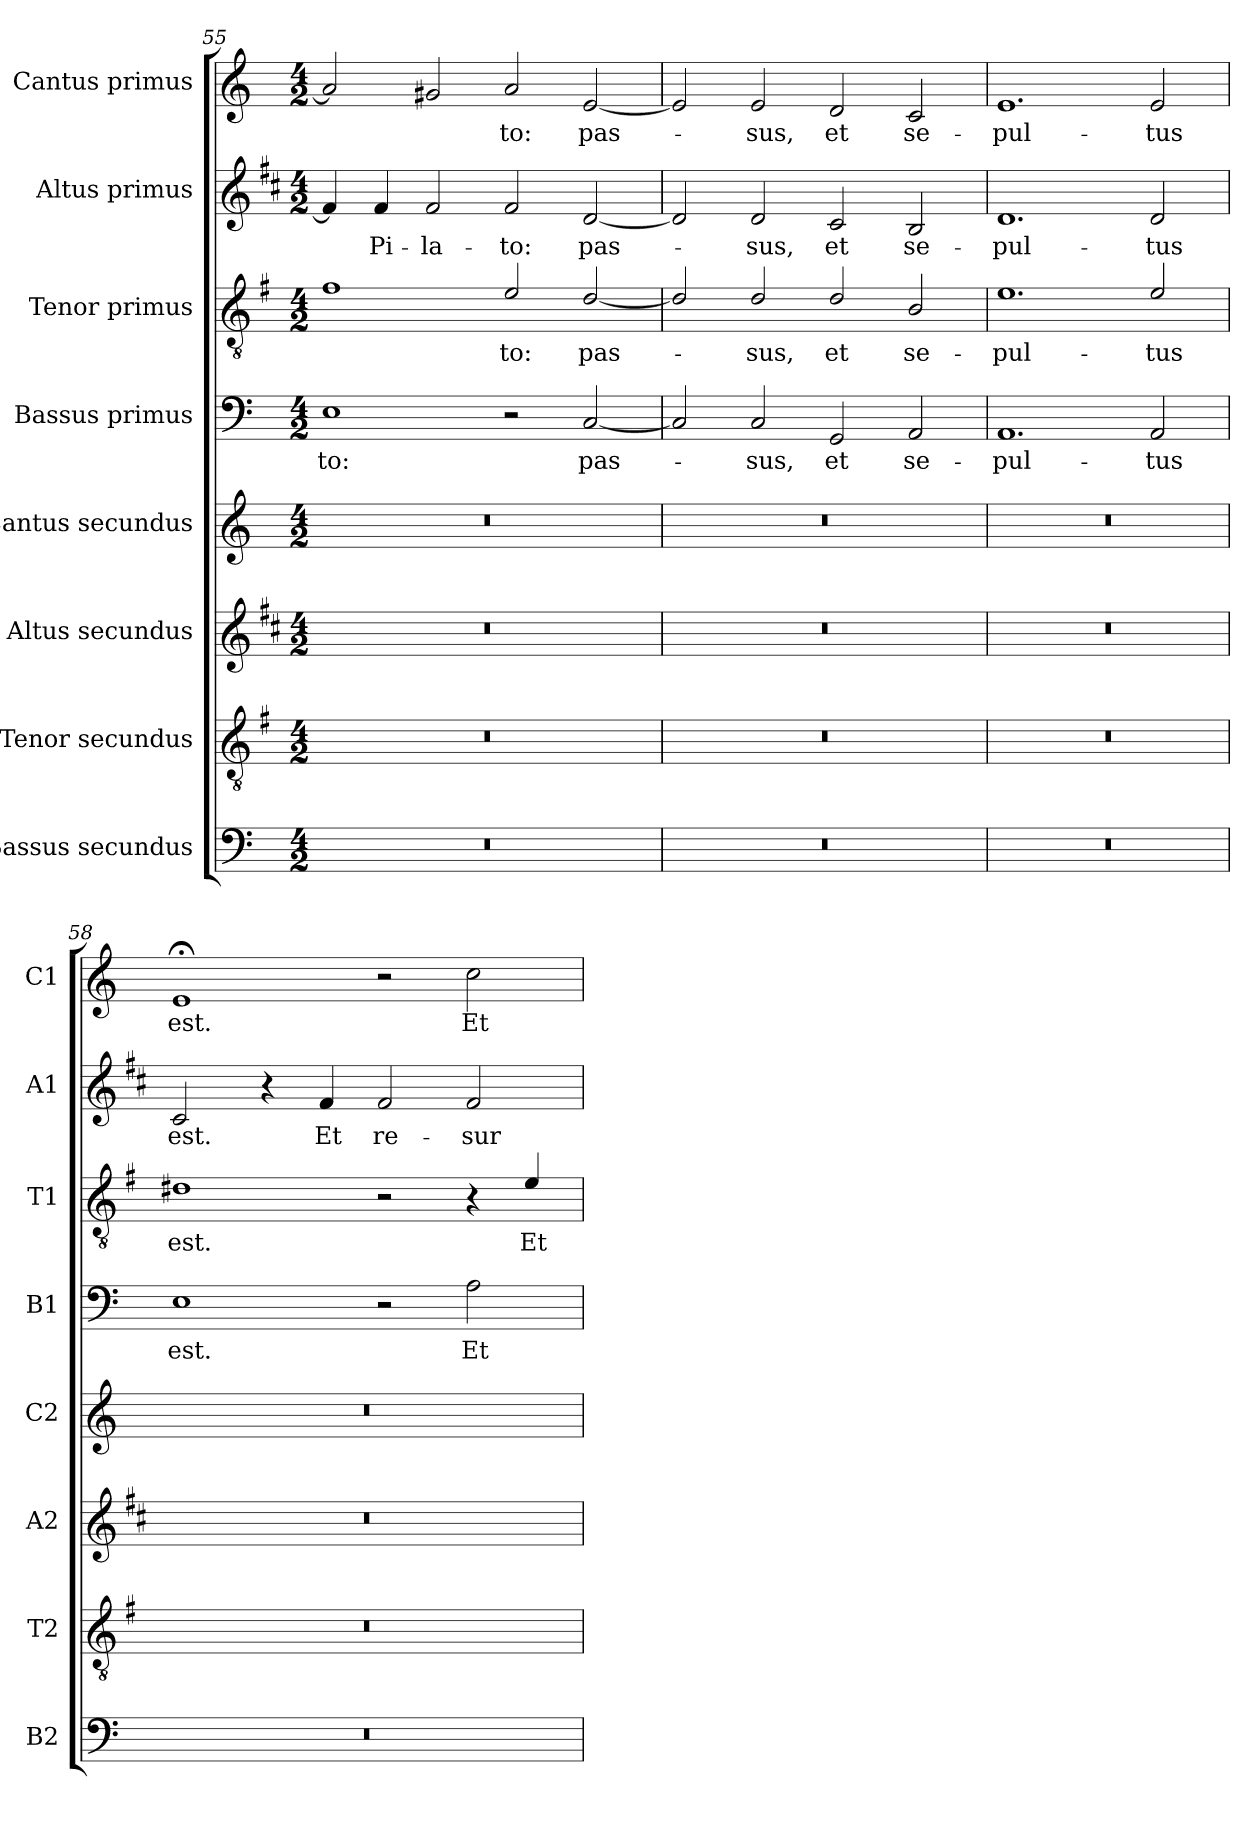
**kern	**kern	**kern	**kern	**kern	**text	**kern	**text	**kern	**text	**kern	**text
*part8	*part7	*part6	*part5	*part4	*part4	*part3	*part3	*part2	*part2	*part1	*part1
*staff8	*staff7	*staff6	*staff5	*staff4	*staff4	*staff3	*staff3	*staff2	*staff2	*staff1	*staff1
*I"Bassus secundus	*I"Tenor secundus	*I"Altus secundus	*I"Cantus secundus	*I"Bassus primus	*	*I"Tenor primus	*	*I"Altus primus	*	*I"Cantus primus	*
*I'B2	*I'T2	*I'A2	*I'C2	*I'B1	*	*I'T1	*	*I'A1	*	*I'C1	*
!!LO:LB:g=z
*clefF4	*clefGv2	*clefG2	*clefG2	*clefF4	*	*clefGv2	*	*clefG2	*	*clefG2	*
*	*ITrd4c7	*ITrd1c2	*	*	*	*ITrd4c7	*	*ITrd1c2	*	*	*
*k[]	*k[]	*k[]	*k[]	*k[]	*	*k[]	*	*k[]	*	*k[]	*
*C:	*C:	*C:	*C:	*C:	*	*C:	*	*C:	*	*C:	*
*M4/2	*M4/2	*M4/2	*M4/2	*M4/2	*	*M4/2	*	*M4/2	*	*M4/2	*
=55	=55	=55	=55	=55	=55	=55	=55	=55	=55	=55	=55
!	!	!	!	!	!LO:LY:b	!	!	!	!	!	!
0r	0r	0r	0r	1E	-to:	1B	.	4e/]	.	2a/]	.
!	!	!	!	!	!	!	!	!	!LO:LY:b	!	!
.	.	.	.	.	.	.	.	4e/	Pi-	.	.
!	!	!	!	!	!	!	!	!	!LO:LY:b	!	!
.	.	.	.	.	.	.	.	2e/	-la-	2g#X/	.
!	!	!	!	!	!	!	!LO:LY:b	!	!LO:LY:b	!	!LO:LY:b
.	.	.	.	2r	.	2A/	-to:	2e/	-to:	2a/	-to:
!	!	!	!	!	!LO:LY:b	!	!LO:LY:b	!	!LO:LY:b	!	!LO:LY:b
.	.	.	.	[2C/	pas-	[2G/	pas-	[2c/	pas-	[2e/	pas-
=56	=56	=56	=56	=56	=56	=56	=56	=56	=56	=56	=56
0r	0r	0r	0r	2C/]	.	2G/]	.	2c/]	.	2e/]	.
!	!	!	!	!	!LO:LY:b	!	!LO:LY:b	!	!LO:LY:b	!	!LO:LY:b
.	.	.	.	2C/	-sus,	2G/	-sus,	2c/	-sus,	2e/	-sus,
!	!	!	!	!	!LO:LY:b	!	!LO:LY:b	!	!LO:LY:b	!	!LO:LY:b
.	.	.	.	2GG/	et	2G/	et	2B/	et	2d/	et
!	!	!	!	!	!LO:LY:b	!	!LO:LY:b	!	!LO:LY:b	!	!LO:LY:b
.	.	.	.	2AA/	se-	2E/	se-	2A/	se-	2c/	se-
=57	=57	=57	=57	=57	=57	=57	=57	=57	=57	=57	=57
!	!	!	!	!	!LO:LY:b	!	!LO:LY:b	!	!LO:LY:b	!	!LO:LY:b
0r	0r	0r	0r	1.AA	-pul-	1.A	-pul-	1.c	-pul-	1.e	-pul-
!	!	!	!	!	!LO:LY:b	!	!LO:LY:b	!	!LO:LY:b	!	!LO:LY:b
.	.	.	.	2AA/	-tus	2A/	-tus	2c/	-tus	2e/	-tus
=58	=58	=58	=58	=58	=58	=58	=58	=58	=58	=58	=58
!	!	!	!	!	!LO:LY:b	!	!LO:LY:b	!	!LO:LY:b	!	!LO:LY:b
0r	0r	0r	0r	1E	est.	1G#X	est.	2B/	est.	1e;<	est.
.	.	.	.	.	.	.	.	4r	.	.	.
!	!	!	!	!	!	!	!	!	!LO:LY:b	!	!
.	.	.	.	.	.	.	.	4e/	Et	.	.
!	!	!	!	!	!	!	!	!	!LO:LY:b	!	!
.	.	.	.	2r	.	2r	.	2e/	re-	2r	.
!	!	!	!	!	!LO:LY:b	!	!	!	!LO:LY:b	!	!LO:LY:b
.	.	.	.	2A\	Et	4r	.	2e/	-sur-	2cc\	Et
!	!	!	!	!	!	!	!LO:LY:b	!	!	!	!
.	.	.	.	.	.	4A/	Et	.	.	.	.
=	=	=	=	=	=	=	=	=	=	=	=
*-	*-	*-	*-	*-	*-	*-	*-	*-	*-	*-	*-
